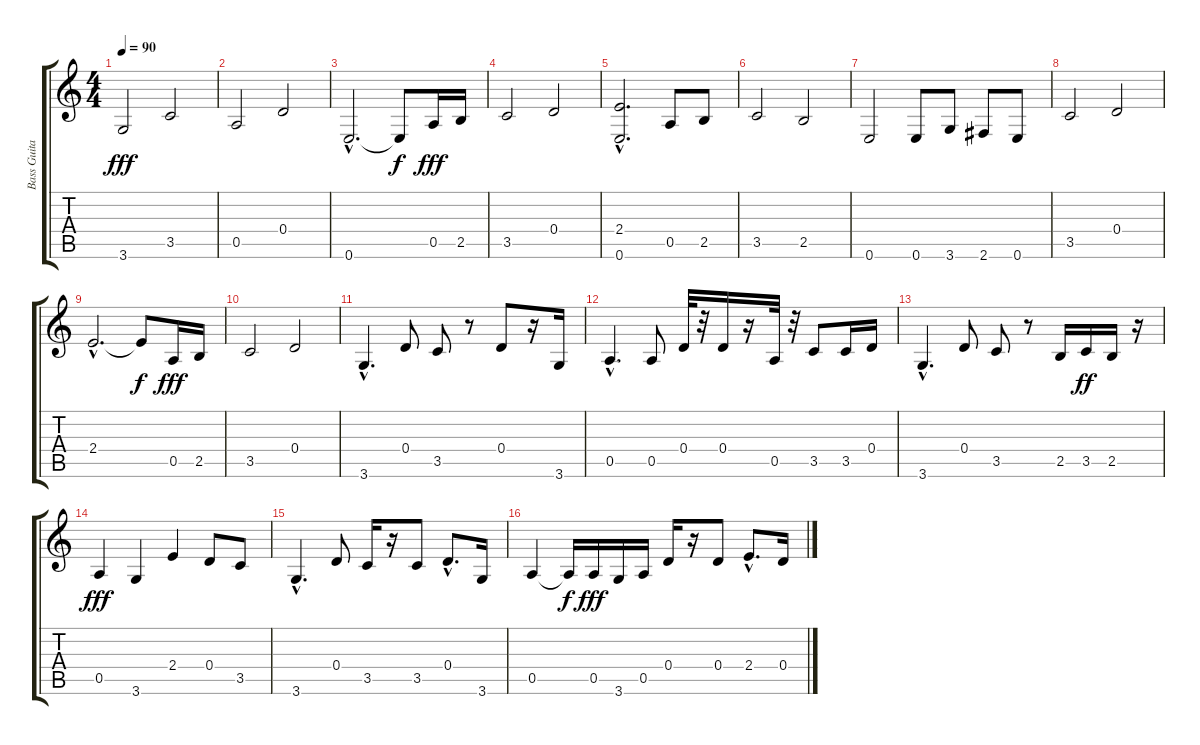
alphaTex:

\track ("Bass Guitar" "Bass Guita") {instrument acousticbass}
\staff {score tabs}
\tuning (E4 B3 G3 D3 A2 E2) {hide}
\ts (4 4)
\tempo 90
\clef g2
\ks c
3.6.2{dy fff} 3.5.2 |
0.5.2 0.4.2 |
0.6{hac}.2{d} 0.6{t}.8{dy f} 0.5.16{dy fff} 2.5.16 |
3.5.2 0.4.2 |
(2.4{hac} 0.6{hac}).2{d} 0.5.8 2.5.8 |
3.5.2 2.5.2 |
0.6.2 0.6.8 3.6.8 2.6.8 0.6.8 |
3.5.2 0.4.2 |
2.4{hac}.2{d} 2.4{t}.8{dy f} 0.5.16{dy fff} 2.5.16 |
3.5.2 0.4.2 |
3.6{hac}.4{d} 0.4.8 3.5.8 r.8 0.4.8 r.16 3.6.16 |
0.5{hac}.4{d} 0.5.8 0.4.32 r.32 0.4.16 r.16 0.5.32 r.32 3.5.8 3.5.16 0.4.16 |
3.6{hac}.4{d} 0.4.8 3.5.8 r.8 2.5.16 3.5.16{dy ff} 2.5.16 r.16 |
0.5.4{dy fff} 3.6.4 2.4.4 0.4.8 3.5.8 |
3.6{hac}.4{d} 0.4.8 3.5.16 r.16 3.5.8 0.4{hac}.8{d} 3.6.16 |
0.5.4 0.5{t}.16{dy f} 0.5.16{dy fff} 3.6.16 0.5.16 0.4.16 r.16 0.4.8 2.4{hac}.8{d} 0.4.16
